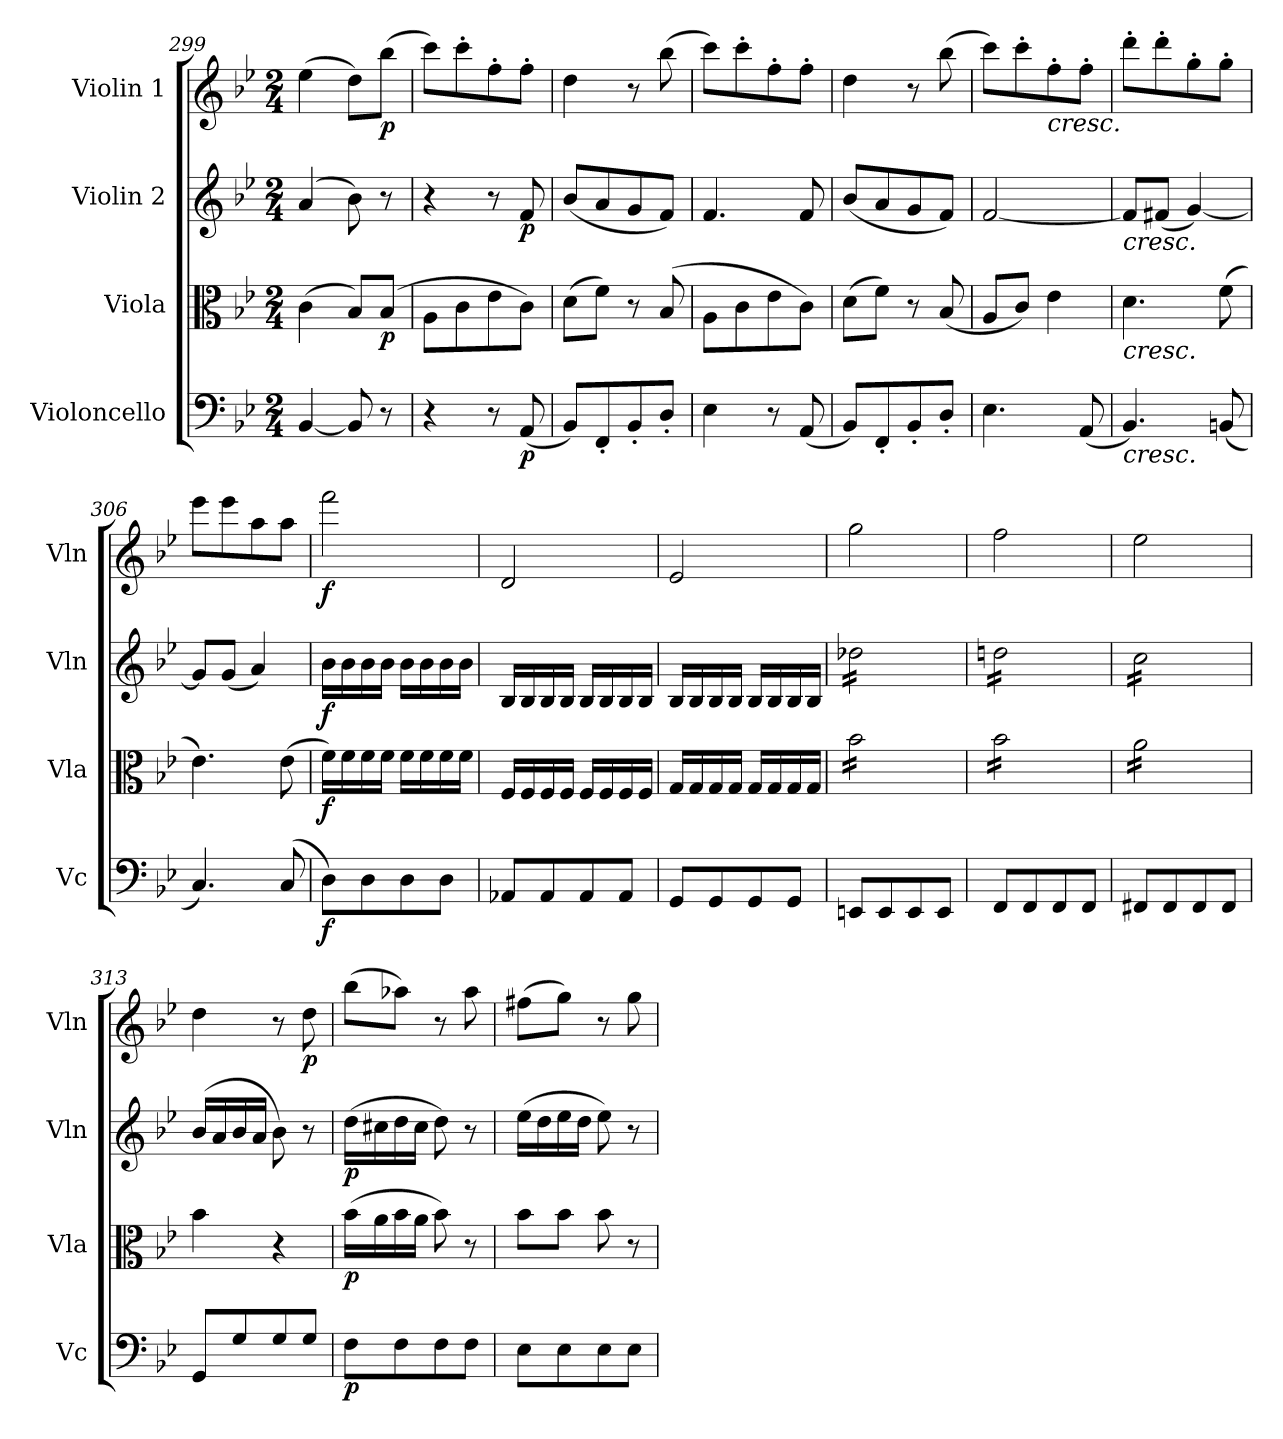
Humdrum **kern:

**kern	**dynam	**kern	**dynam	**kern	**dynam	**kern	**dynam
*part4	*part4	*part3	*part3	*part2	*part2	*part1	*part1
*staff4	*staff4	*staff3	*staff3	*staff2	*staff2	*staff1	*staff1
*I"Violoncello	*	*I"Viola	*	*I"Violin 2	*	*I"Violin 1	*
*I'Vc	*	*I'Vla	*	*I'Vln	*	*I'Vln	*
*clefF4	*	*clefC3	*	*clefG2	*	*clefG2	*
*k[b-e-]	*	*k[b-e-]	*	*k[b-e-]	*	*k[b-e-]	*
*M2/4	*	*M2/4	*	*M2/4	*	*M2/4	*
=299	=299	=299	=299	=299	=299	=299	=299
[4BB-/	.	(4c\	.	(4a/	.	(4ee-\	.
8BB-/]	.	8B-/L)	.	8b-\)	.	8dd\L)	.
!	!	!	!LO:DY:b	!	!	!	!LO:DY:b
8r	.	(8B-/J	p	8r	.	(8bb-\J	p
=300	=300	=300	=300	=300	=300	=300	=300
4r	.	8A\L	.	4r	.	8ccc\L)	.
.	.	8c\	.	.	.	8ccc'\	.
8r	.	8e-\	.	8r	.	8ff'\	.
!	!LO:DY:b	!	!	!	!LO:DY:b	!	!
(8AA/	p	8c\J)	.	8f/	p	8ff'\J	.
=301	=301	=301	=301	=301	=301	=301	=301
8BB-/L)	.	(8d\L	.	(8b-/L	.	4dd\	.
8FF'/	.	8f\J)	.	8a/	.	.	.
8BB-'/	.	8r	.	8g/	.	8r	.
8D'/J	.	(8B-/	.	8f/J)	.	(8bb-\	.
=302	=302	=302	=302	=302	=302	=302	=302
4E-\	.	8A\L	.	4.f/	.	8ccc\L)	.
.	.	8c\	.	.	.	8ccc'\	.
8r	.	8e-\	.	.	.	8ff'\	.
(8AA/	.	8c\J)	.	8f/	.	8ff'\J	.
=303	=303	=303	=303	=303	=303	=303	=303
8BB-/L)	.	(8d\L	.	(8b-/L	.	4dd\	.
8FF'/	.	8f\J)	.	8a/	.	.	.
8BB-'/	.	8r	.	8g/	.	8r	.
8D'/J	.	(8B-/	.	8f/J)	.	(8bb-\	.
=304	=304	=304	=304	=304	=304	=304	=304
4.E-\	.	8A/L	.	[2f/	.	8ccc\L)	.
.	.	8c/J)	.	.	.	8ccc'\	.
!	!	!	!	!	!	!LO:TX:b:i:t=cresc.	!
.	.	4e-\	.	.	.	8ff'\	.
(8AA/	.	.	.	.	.	8ff'\J	.
=305	=305	=305	=305	=305	=305	=305	=305
!	!	!	!	!LO:TX:b:i:t=cresc.	!	!	!
!	!	!LO:TX:b:i:t=cresc.	!	!	!	!	!
!LO:TX:b:i:t=cresc.	!	!	!	!	!	!	!
4.BB-/)	.	4.d\	.	8f/L]	.	8ddd'\L	.
.	.	.	.	(8f#X/J	.	8ddd'\	.
.	.	.	.	[4g/)	.	8gg'\	.
(8BBn/	.	(8f\	.	.	.	8gg'\J	.
!!LO:LB:g=z
=306	=306	=306	=306	=306	=306	=306	=306
4.C/)	.	4.e-\)	.	8g/L]	.	8eee-\L	.
.	.	.	.	(8g/J	.	8eee-\	.
.	.	.	.	4a/)	.	8aa\	.
(8C/	.	(8e-\	.	.	.	8aa\J	.
=307	=307	=307	=307	=307	=307	=307	=307
!	!LO:DY:b	!	!LO:DY:b	!	!LO:DY:b	!	!LO:DY:b
8D\L)	f	16f\LL)	f	16b-\LL	f	2fff\	f
.	.	16f\	.	16b-\	.	.	.
8D\	.	16f\	.	16b-\	.	.	.
.	.	16f\JJ	.	16b-\JJ	.	.	.
8D\	.	16f\LL	.	16b-\LL	.	.	.
.	.	16f\	.	16b-\	.	.	.
8D\J	.	16f\	.	16b-\	.	.	.
.	.	16f\JJ	.	16b-\JJ	.	.	.
=308	=308	=308	=308	=308	=308	=308	=308
8AA-X/L	.	16F/LL	.	16B-/LL	.	2d/	.
.	.	16F/	.	16B-/	.	.	.
8AA-/	.	16F/	.	16B-/	.	.	.
.	.	16F/JJ	.	16B-/JJ	.	.	.
8AA-/	.	16F/LL	.	16B-/LL	.	.	.
.	.	16F/	.	16B-/	.	.	.
8AA-/J	.	16F/	.	16B-/	.	.	.
.	.	16F/JJ	.	16B-/JJ	.	.	.
!!LO:PB:g=z
=309	=309	=309	=309	=309	=309	=309	=309
8GG/L	.	16G/LL	.	16B-/LL	.	2e-/	.
.	.	16G/	.	16B-/	.	.	.
8GG/	.	16G/	.	16B-/	.	.	.
.	.	16G/JJ	.	16B-/JJ	.	.	.
8GG/	.	16G/LL	.	16B-/LL	.	.	.
.	.	16G/	.	16B-/	.	.	.
8GG/J	.	16G/	.	16B-/	.	.	.
.	.	16G/JJ	.	16B-/JJ	.	.	.
=310	=310	=310	=310	=310	=310	=310	=310
*	*	*tremolo	*	*	*	*	*
*	*	*	*	*tremolo	*	*	*
8EEn/L	.	16b-\LL	.	16dd-X\LL	.	2gg\	.
.	.	16b-\	.	16dd-X\	.	.	.
8EE/	.	16b-\	.	16dd-X\	.	.	.
.	.	16b-\	.	16dd-X\	.	.	.
8EE/	.	16b-\	.	16dd-X\	.	.	.
.	.	16b-\	.	16dd-X\	.	.	.
8EE/J	.	16b-\	.	16dd-X\	.	.	.
.	.	16b-\JJ	.	16dd-X\JJ	.	.	.
=311	=311	=311	=311	=311	=311	=311	=311
8FF/L	.	16b-\LL	.	16ddn\LL	.	2ff\	.
.	.	16b-\	.	16ddn\	.	.	.
8FF/	.	16b-\	.	16ddn\	.	.	.
.	.	16b-\	.	16ddn\	.	.	.
8FF/	.	16b-\	.	16ddn\	.	.	.
.	.	16b-\	.	16ddn\	.	.	.
8FF/J	.	16b-\	.	16ddn\	.	.	.
.	.	16b-\JJ	.	16ddn\JJ	.	.	.
=312	=312	=312	=312	=312	=312	=312	=312
8FF#X/L	.	16a\LL	.	16cc\LL	.	2ee-\	.
.	.	16a\	.	16cc\	.	.	.
8FF#/	.	16a\	.	16cc\	.	.	.
.	.	16a\	.	16cc\	.	.	.
8FF#/	.	16a\	.	16cc\	.	.	.
.	.	16a\	.	16cc\	.	.	.
8FF#/J	.	16a\	.	16cc\	.	.	.
.	.	16a\JJ	.	16cc\JJ	.	.	.
*	*	*	*	*Xtremolo	*	*	*
*	*	*Xtremolo	*	*	*	*	*
=313	=313	=313	=313	=313	=313	=313	=313
8GG/L	.	4b-\	.	(16b-/LL	.	4dd\	.
.	.	.	.	16a/	.	.	.
8G/	.	.	.	16b-/	.	.	.
.	.	.	.	16a/JJ	.	.	.
8G/	.	4r	.	8b-\)	.	8r	.
!	!	!	!	!	!	!	!LO:DY:b
8G/J	.	.	.	8r	.	8dd\	p
=314	=314	=314	=314	=314	=314	=314	=314
!	!LO:DY:b	!	!LO:DY:b	!	!LO:DY:b	!	!
8F\L	p	(16b-\LL	p	(16dd\LL	p	(8bb-\L	.
.	.	16a\	.	16cc#X\	.	.	.
8F\	.	16b-\	.	16dd\	.	8aa-X\J)	.
.	.	16a\JJ	.	16cc#\JJ	.	.	.
8F\	.	8b-\)	.	8dd\)	.	8r	.
8F\J	.	8r	.	8r	.	8aa-\	.
=315	=315	=315	=315	=315	=315	=315	=315
8E-\L	.	8b-\L	.	(16ee-\LL	.	(8ff#X\L	.
.	.	.	.	16dd\	.	.	.
8E-\	.	8b-\J	.	16ee-\	.	8gg\J)	.
.	.	.	.	16dd\JJ	.	.	.
8E-\	.	8b-\	.	8ee-\)	.	8r	.
8E-\J	.	8r	.	8r	.	8gg\	.
=	=	=	=	=	=	=	=
*-	*-	*-	*-	*-	*-	*-	*-
